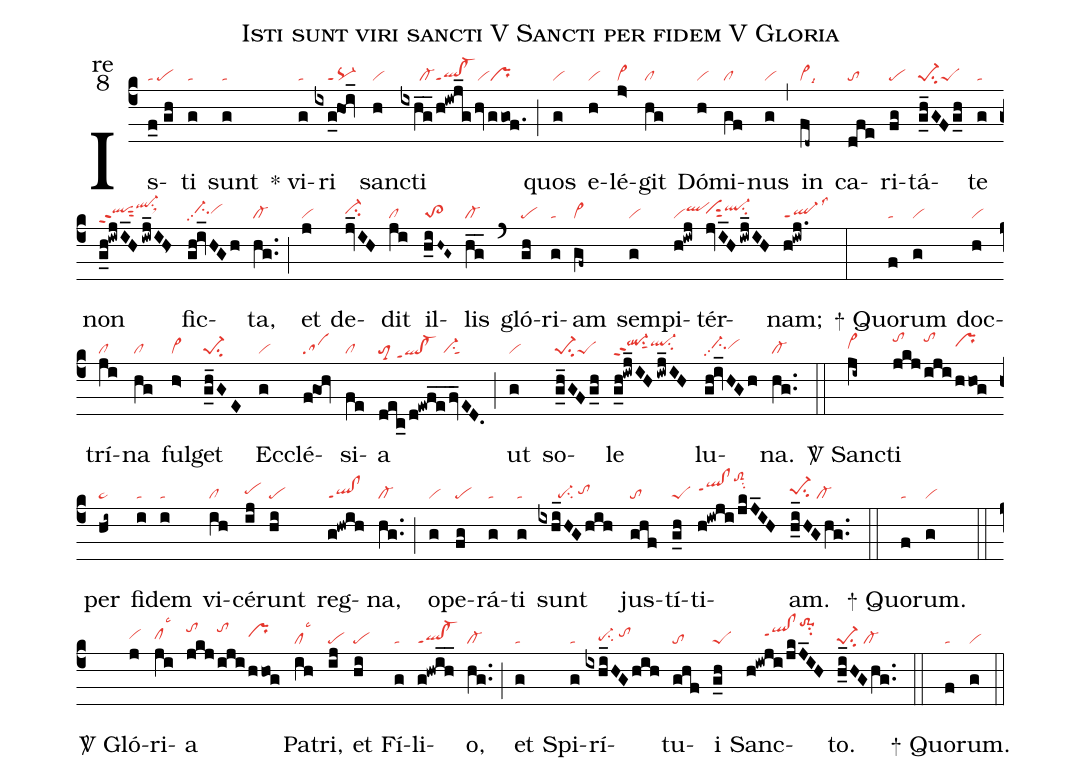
name:Isti sunt viri sancti V Sancti per fidem V Gloria;
office-part:re;
mode:8;
nabc-lines:1;
%%
(c4) Is(f_0//gh|ta/pe)ti(g|ta) sunt(g|ta) <sp>*</sp> vi(g|ta)ri(ixg_0@hoi_|////saG)
san(h|vi)cti(ixhg__/h!iwj_ghvggof.|//////cl-ql!cl-ppt1vipr) (;)
quos(g|vi) e(h|vi)lé(j>|vi>)git(hg|cl) Dó(h|vi)mi(gf|cl)nus(g|vi) (,)
in(fd~|vi>lsi9) ca(dfe|to)ri(fg|pe)tá(g_h_GFg_h|pe-1su2peS)te(g|ta)
non(g_h!iwjI_H/iwj_IH<|qlhhppt2sut2ql-hjsu1sux1) fic(gh!iv_HGh|//ci-hhpp2vihh)ta,(hg..|cl-) (;)
et(j|vi) de(jv_IH|ci-hh)dit(ji|cl) il(h_iH~G~|to>2)lis(hg__|cl-) (`)
gló(gh|pe)ri(g|ta)am(gf~|vi>)
sem(g|vi)pi(h!iwj|viqlhi)tér(jvI_H/iwj_IH|vihhsut2ql-hisu2)nam;(h!iwj.|ql-ppt1lss3) (:)

<sp>+</sp> Quo(f|ta)rum(g|vi) doc(h|vi)trí(ji|cl)na(hg|cl)
ful(h>|vi>)get(g_h_GE|pe-1su2)
Ec(g|vi)clé(f@goh|sa)si(fe|cl)a(dec_/d!ewfe__fv_ED.|toM3/qlhd!cl-hdppt1/vi-su1sut1) (;)
ut(g|vi) so(g_h_GFg_h|pe-1su2peS)le(g_h!iwj_IH/iwj_IH|ql-hippt2su1sut1ql-hisu2)
lu(gh!iv_HGh|//ci-hhpp2vihh)na.(hg..|cl-) (::)

<sp>V/</sp> San(ji~|vi>hh)cti(jkj|tohk|iji|tohk|hhog|prhi) per(hi~|pe~)
fi(i|ta)dem(i|ta) vi(ih|cl)cé(ij|pehh)runt(hi|pe) reg(g!hwih|ql!clppt1)na,(hg..|cl-) (;)
o(g|vi)pe(fg|pe)rá(g|ta)ti(g|ta) sunt(ixhi_HGhih|//////pe-su2/tohh)
jus(ghf|to)tí(g_h|peS)ti(h!iwji/jkJ_IH|qlhi!clhippt1toS2hmsu2)am.(h_i_HGhg..|pe-1hhsu2/cl-) (::)

<sp>+</sp> Quo(f|ta)rum.(g|vi) (::)

<sp>V/</sp> Gló(j|vihh)ri(ji|clhhlsc3)a(jkj|tohk|iji|tohk|hhog|prhi) Pa(ih|cllsc3)tri,(ij|pe) et(hi|pe) Fí(g|ta)li(g!hwih__|ql!cl-ppt1)o,(hg..|cl-) (;) et(g|ta) Spi(g|ta)rí(ixhi_HG/hih|////pe-hgsu2/tohi)tu(ghf|to)i(g_h|peS) Sanc(h!iwji/jkJ_IH|/////qlhi!clhippt1to-1hmsu2)to.(h_i_HGhg..|pe-1su2/cl-) (::)

<sp>+</sp> Quo(f|ta)rum.(g|vi) (::)
